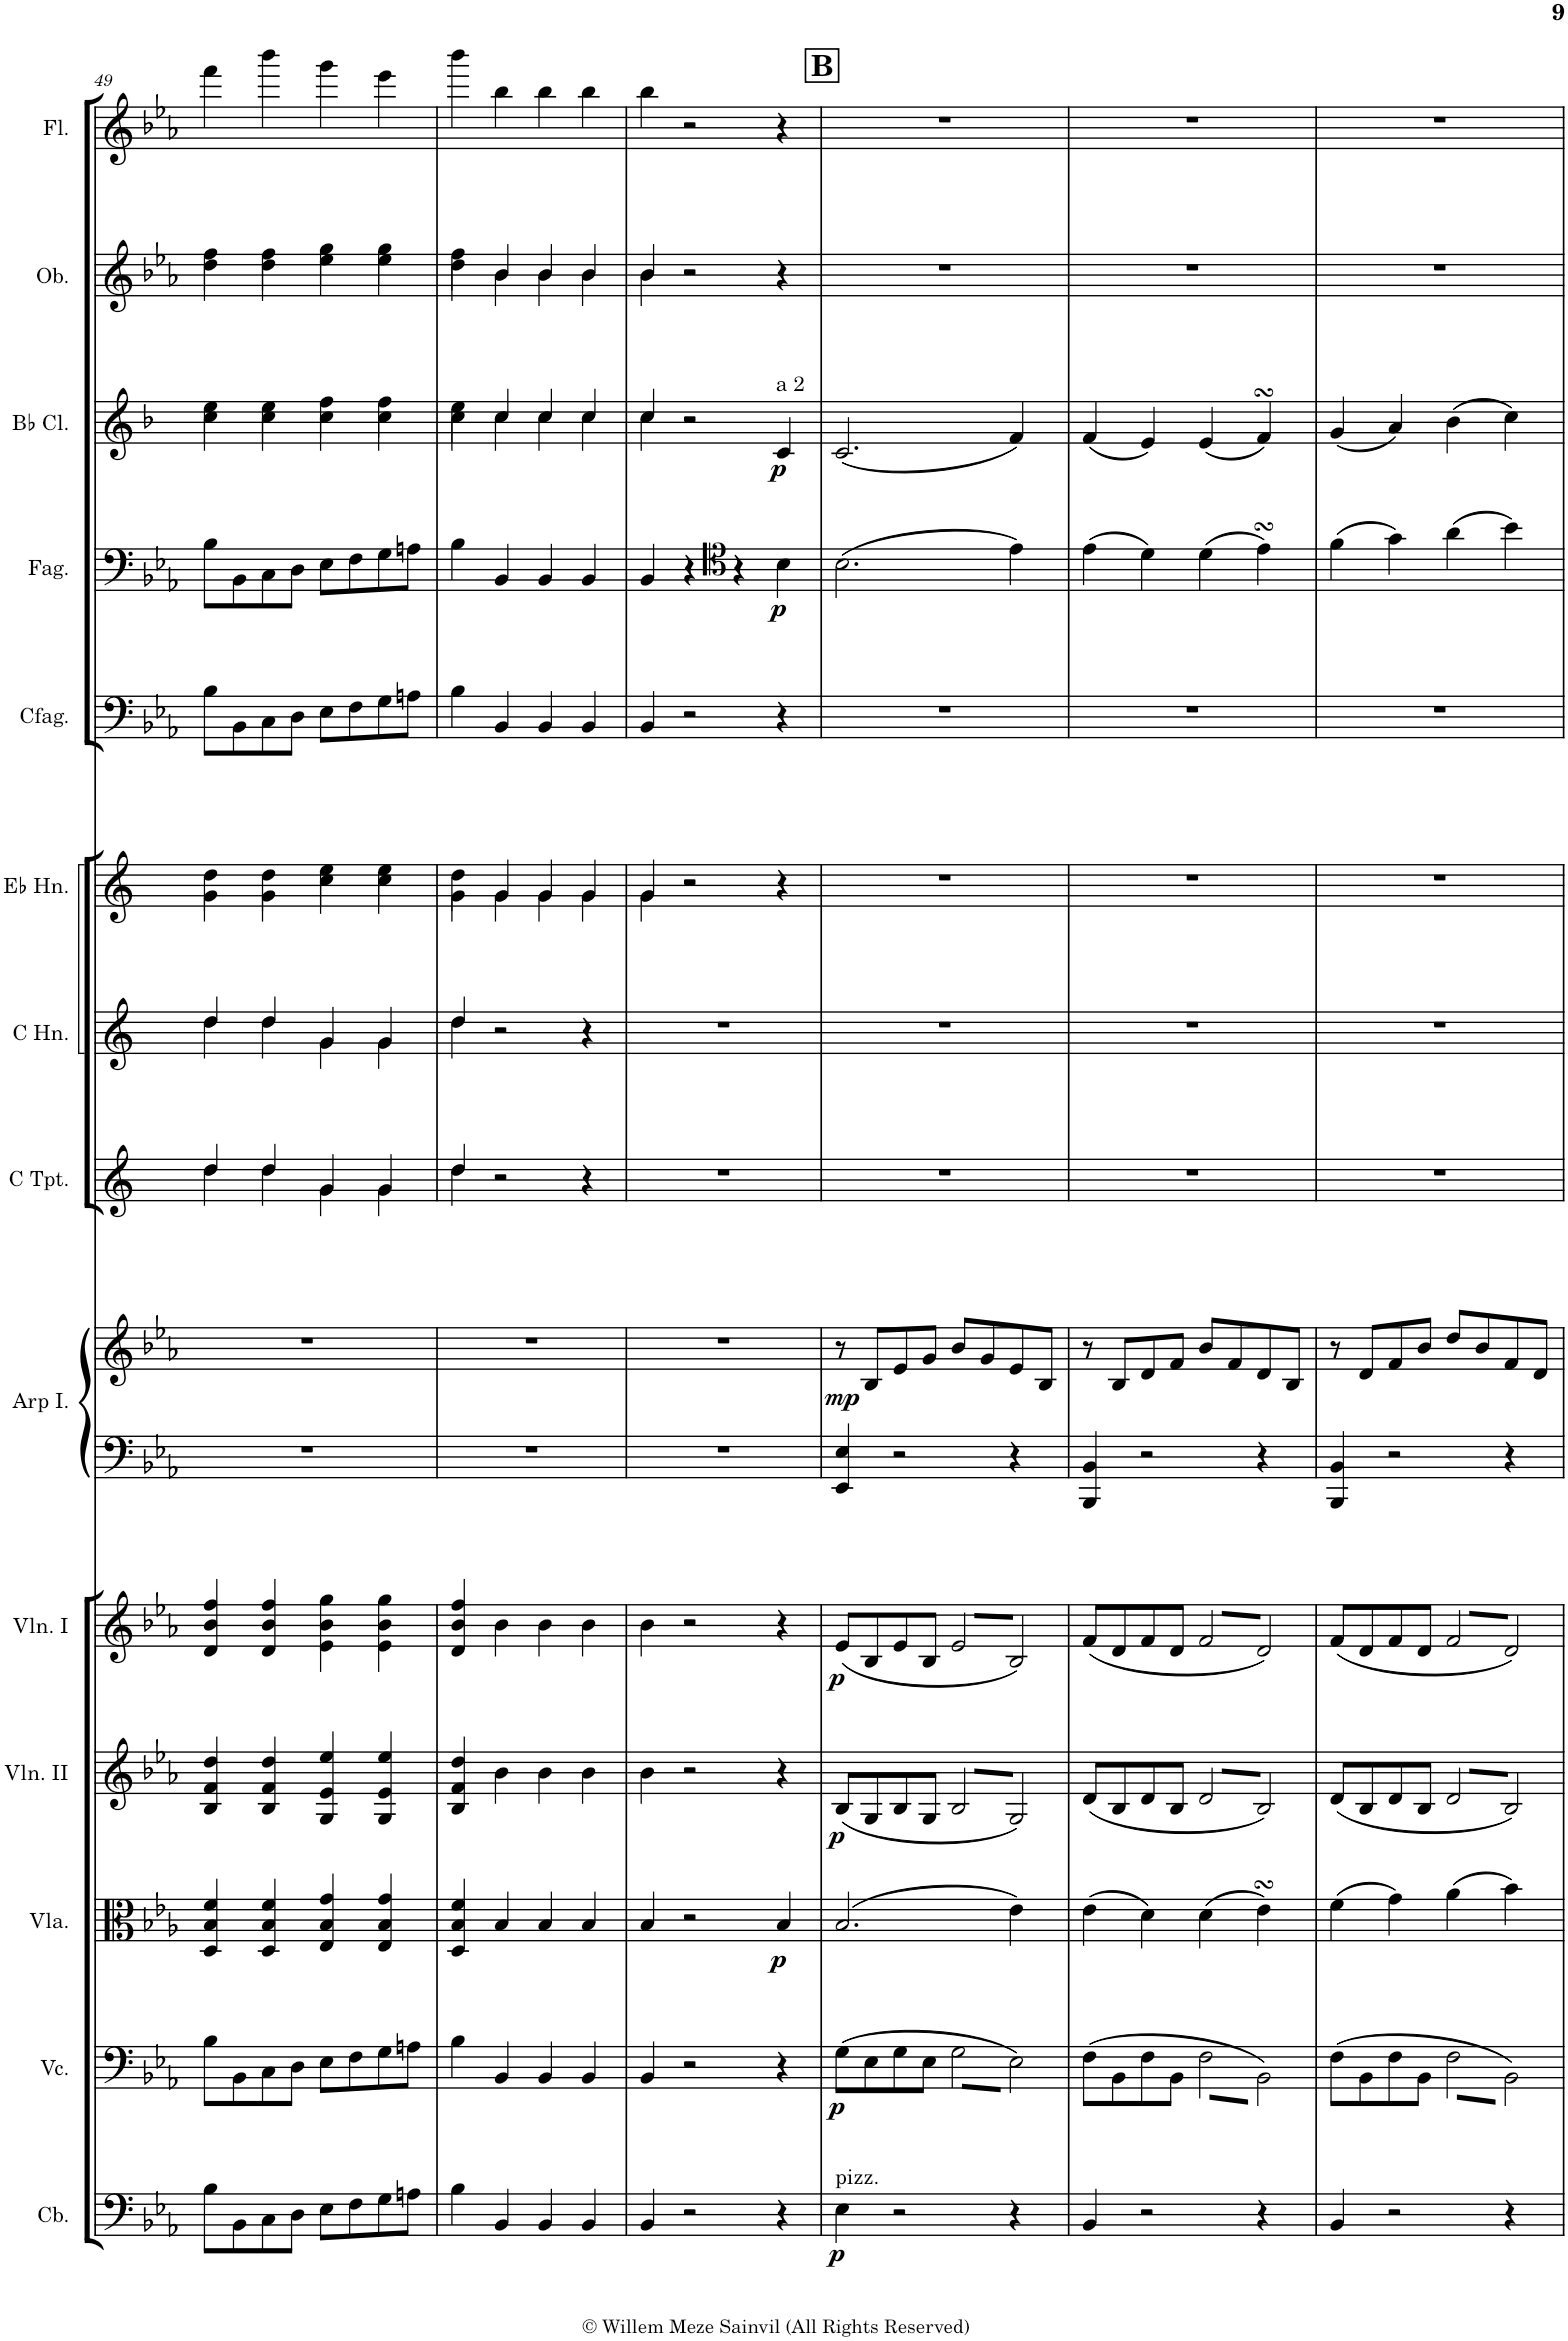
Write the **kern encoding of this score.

**kern	**dynam	**kern	**dynam	**kern	**dynam	**kern	**dynam	**kern	**dynam	**kern	**kern	**dynam	**kern	**kern	**kern	**kern	**kern	**dynam	**kern	**dynam	**kern	**kern
*part14	*part14	*part13	*part13	*part12	*part12	*part11	*part11	*part10	*part10	*part9	*part9	*part9	*part8	*part7	*part6	*part5	*part4	*part4	*part3	*part3	*part2	*part1
*staff15	*staff15	*staff14	*staff14	*staff13	*staff13	*staff12	*staff12	*staff11	*staff11	*staff10	*staff9	*staff9/10	*staff8	*staff7	*staff6	*staff5	*staff4	*staff4	*staff3	*staff3	*staff2	*staff1
*I"Contrabassi	*	*I"Violoncelli	*	*I"Viole	*	*I"Violini II	*	*I"Violini I	*	*I"Arpa I	*	*	*I"I &amp; II Trombe in C	*I"III &amp; IV Corni in C	*I"I &amp; II Corni in Es	*I"Contrafagotto	*I"2 Fagotti	*	*I"2 Clarinetti in B	*	*I"2 Oboi	*I"2 Flauti
*I'Cb.	*	*I'Vc.	*	*	*	*I'Vln. II	*	*I'Vln. I	*	*I'Arp I.	*	*	*	*	*	*I'Cfag.	*I'Fag.	*	*	*	*I'Ob.	*I'Fl.
!!LO:PB:g=z
*clefF4	*	*clefF4	*	*clefC3	*	*clefG2	*	*clefG2	*	*clefF4	*clefG2	*	*clefG2	*clefG2	*clefG2	*clefF4	*clefF4	*	*clefG2	*	*clefG2	*clefG2
*Trd7c12	*	*	*	*	*	*	*	*	*	*	*	*	*	*Trd7c12	*Trd5c9	*Trd7c12	*	*	*Trd1c2	*	*	*
*k[b-e-a-]	*	*k[b-e-a-]	*	*k[b-e-a-]	*	*k[b-e-a-]	*	*k[b-e-a-]	*	*k[b-e-a-]	*k[b-e-a-]	*	*k[]	*k[]	*k[]	*k[b-e-a-]	*k[b-e-a-]	*	*k[b-]	*	*k[b-e-a-]	*k[b-e-a-]
*M2/2	*	*M2/2	*	*M2/2	*	*M2/2	*	*M2/2	*	*M2/2	*M2/2	*	*M2/2	*M2/2	*M2/2	*M2/2	*M2/2	*	*M2/2	*	*M2/2	*M2/2
*met(c|)	*	*met(c|)	*	*met(c|)	*	*met(c|)	*	*met(c|)	*	*met(c|)	*met(c|)	*	*met(c|)	*met(c|)	*met(c|)	*met(c|)	*met(c|)	*	*met(c|)	*	*met(c|)	*met(c|)
=49	=49	=49	=49	=49	=49	=49	=49	=49	=49	=49	=49	=49	=49	=49	=49	=49	=49	=49	=49	=49	=49	=49
*	*	*	*	*	*	*	*	*	*	*	*	*	*^	*^	*^	*	*	*	*^	*	*^	*
8B-\L	.	8B-\L	.	4D/ 4B-/ 4f/	.	4B-/ 4f/ 4dd/	.	4d/ 4b-/ 4ff/	.	1r	1r	.	4dd/	4dd\	4dd/	4dd\	4dd\	4g\	8B-\L	8B-\L	.	4ee\	4cc\	.	4ff\	4dd\	4fff\
8BB-\	.	8BB-\	.	.	.	.	.	.	.	.	.	.	.	.	.	.	.	.	8BB-\	8BB-\	.	.	.	.	.	.	.
8C\	.	8C\	.	4D/ 4B-/ 4f/	.	4B-/ 4f/ 4dd/	.	4d/ 4b-/ 4ff/	.	.	.	.	4dd/	4dd\	4dd/	4dd\	4dd\	4g\	8C\	8C\	.	4ee\	4cc\	.	4ff\	4dd\	4bbb-\
8D\J	.	8D\J	.	.	.	.	.	.	.	.	.	.	.	.	.	.	.	.	8D\J	8D\J	.	.	.	.	.	.	.
8E-\L	.	8E-\L	.	4E-/ 4B-/ 4g/	.	4G/ 4e-/ 4ee-/	.	4e-\ 4b-\ 4gg\	.	.	.	.	4g/	4g\	4g/	4g\	4ee\	4cc\	8E-\L	8E-\L	.	4ff\	4cc\	.	4gg\	4ee-\	4ggg\
8F\	.	8F\	.	.	.	.	.	.	.	.	.	.	.	.	.	.	.	.	8F\	8F\	.	.	.	.	.	.	.
8G\	.	8G\	.	4E-/ 4B-/ 4g/	.	4G/ 4e-/ 4ee-/	.	4e-\ 4b-\ 4gg\	.	.	.	.	4g/	4g\	4g/	4g\	4ee\	4cc\	8G\	8G\	.	4ff\	4cc\	.	4gg\	4ee-\	4eee-\
8An\J	.	8An\J	.	.	.	.	.	.	.	.	.	.	.	.	.	.	.	.	8An\J	8An\J	.	.	.	.	.	.	.
=50	=50	=50	=50	=50	=50	=50	=50	=50	=50	=50	=50	=50	=50	=50	=50	=50	=50	=50	=50	=50	=50	=50	=50	=50	=50	=50	=50
4B-\	.	4B-\	.	4D/ 4B-/ 4f/	.	4B-/ 4f/ 4dd/	.	4d/ 4b-/ 4ff/	.	1r	1r	.	4dd/	4dd\	4dd/	4dd\	4dd\	4g\	4B-\	4B-\	.	4ee\	4cc\	.	4ff\	4dd\	4bbb-\
4BB-/	.	4BB-/	.	4B-/	.	4b-\	.	4b-\	.	.	.	.	2r	2.ryy	2r	2.ryy	4g/	4g\	4BB-/	4BB-/	.	4cc/	4cc\	.	4b-/	4b-\	4bb-\
4BB-/	.	4BB-/	.	4B-/	.	4b-\	.	4b-\	.	.	.	.	.	.	.	.	4g/	4g\	4BB-/	4BB-/	.	4cc/	4cc\	.	4b-/	4b-\	4bb-\
4BB-/	.	4BB-/	.	4B-/	.	4b-\	.	4b-\	.	.	.	.	4r	.	4r	.	4g/	4g\	4BB-/	4BB-/	.	4cc/	4cc\	.	4b-/	4b-\	4bb-\
*	*	*	*	*	*	*	*	*	*	*	*	*	*v	*v	*	*	*	*	*	*	*	*	*	*	*	*	*
*	*	*	*	*	*	*	*	*	*	*	*	*	*	*v	*v	*	*	*	*	*	*	*	*	*	*	*
=51	=51	=51	=51	=51	=51	=51	=51	=51	=51	=51	=51	=51	=51	=51	=51	=51	=51	=51	=51	=51	=51	=51	=51	=51	=51
4BB-/	.	4BB-/	.	4B-/	.	4b-\	.	4b-\	.	1r	1r	.	1r	1r	4g/	4g\	4BB-/	4BB-/	.	4cc/	4cc\	.	4b-/	4b-\	4bb-\
2r	.	2r	.	2r	.	2r	.	2r	.	.	.	.	.	.	2r	2.ryy	2r	4r	.	2r	2.ryy	.	2r	2.ryy	2r
*	*	*	*	*	*	*	*	*	*	*	*	*	*	*	*	*	*	*clefC4	*	*	*	*	*	*	*
.	.	.	.	.	.	.	.	.	.	.	.	.	.	.	.	.	.	4r	.	.	.	.	.	.	.
!	!	!	!	!	!	!	!	!	!	!	!	!	!	!	!	!	!	!	!	!LO:TX:a:t=a 2	!	!	!	!	!
!	!	!	!	!	!LO:DY:b	!	!	!	!	!	!	!	!	!	!	!	!	!	!LO:DY:b	!	!	!LO:DY:b	!	!	!
4r	.	4r	.	4B-/	p	4r	.	4r	.	.	.	.	.	.	4r	.	4r	4B-\	p	4c/	.	p	4r	.	4r
*	*	*	*	*	*	*	*	*	*	*	*	*	*	*	*	*	*	*	*	*v	*v	*	*	*	*
*	*	*	*	*	*	*	*	*	*	*	*	*	*	*	*v	*v	*	*	*	*	*	*v	*v	*
=52	=52	=52	=52	=52	=52	=52	=52	=52	=52	=52	=52	=52	=52	=52	=52	=52	=52	=52	=52	=52	=52	=52
!LO:TX:a:t=pizz.	!	!	!	!	!	!	!	!	!	!	!	!	!	!	!	!	!	!	!	!	!	!
!	!LO:DY:b	!	!LO:DY:b	!	!	!	!LO:DY:b	!	!LO:DY:b	!	!	!LO:DY:b	!	!	!	!	!	!	!	!	!	!
4E-\	p	(8G\L	p	(2.B-/	.	(8B-/L	p	(8e-/L	p	4EE-/ 4E-/	8r	mp	1r	1r	1r	1r	(2.B-\	.	(2.c/	.	1r	1r
.	.	8E-\	.	.	.	8G/	.	8B-/	.	.	8B-/L	.	.	.	.	.	.	.	.	.	.	.
2r	.	8G\	.	.	.	8B-/	.	8e-/	.	2r	8e-/	.	.	.	.	.	.	.	.	.	.	.
.	.	8E-\J	.	.	.	8G/J	.	8B-/J	.	.	8g/J	.	.	.	.	.	.	.	.	.	.	.
*	*	*tremolo	*	*	*	*	*	*	*	*	*	*	*	*	*	*	*	*	*	*	*	*
*	*	*	*	*	*	*tremolo	*	*	*	*	*	*	*	*	*	*	*	*	*	*	*	*
*	*	*	*	*	*	*	*	*tremolo	*	*	*	*	*	*	*	*	*	*	*	*	*	*
.	.	16G\LL	.	.	.	16B-/LL	.	16e-/LL	.	.	8b-/L	.	.	.	.	.	.	.	.	.	.	.
.	.	16E-\)	.	.	.	16G/)	.	16B-/)	.	.	.	.	.	.	.	.	.	.	.	.	.	.
.	.	16G\	.	.	.	16B-/	.	16e-/	.	.	8g/	.	.	.	.	.	.	.	.	.	.	.
.	.	16E-\)	.	.	.	16G/)	.	16B-/)	.	.	.	.	.	.	.	.	.	.	.	.	.	.
4r	.	16G\	.	4e-\)	.	16B-/	.	16e-/	.	4r	8e-/	.	.	.	.	.	4e-\)	.	4f/)	.	.	.
.	.	16E-\)	.	.	.	16G/)	.	16B-/)	.	.	.	.	.	.	.	.	.	.	.	.	.	.
.	.	16G\	.	.	.	16B-/	.	16e-/	.	.	8B-/J	.	.	.	.	.	.	.	.	.	.	.
.	.	16E-\)JJ	.	.	.	16G/)JJ	.	16B-/)JJ	.	.	.	.	.	.	.	.	.	.	.	.	.	.
*	*	*	*	*	*	*	*	*Xtremolo	*	*	*	*	*	*	*	*	*	*	*	*	*	*
*	*	*	*	*	*	*Xtremolo	*	*	*	*	*	*	*	*	*	*	*	*	*	*	*	*
*	*	*Xtremolo	*	*	*	*	*	*	*	*	*	*	*	*	*	*	*	*	*	*	*	*
=53	=53	=53	=53	=53	=53	=53	=53	=53	=53	=53	=53	=53	=53	=53	=53	=53	=53	=53	=53	=53	=53	=53
4BB-/	.	(8F\L	.	(4e-\	.	(8d/L	.	(8f/L	.	4BBB-/ 4BB-/	8r	.	1r	1r	1r	1r	(4e-\	.	(4f/	.	1r	1r
.	.	.	.	.	.	.	.	.	.	.	.	.	.	.	.	.	.	.	.	.	.	.
.	.	8BB-\	.	.	.	8B-/	.	8d/	.	.	8B-/L	.	.	.	.	.	.	.	.	.	.	.
.	.	.	.	.	.	.	.	.	.	.	.	.	.	.	.	.	.	.	.	.	.	.
2r	.	8F\	.	4d\)	.	8d/	.	8f/	.	2r	8d/	.	.	.	.	.	4d\)	.	4e/)	.	.	.
.	.	8BB-\J	.	.	.	8B-/J	.	8d/J	.	.	8f/J	.	.	.	.	.	.	.	.	.	.	.
*	*	*tremolo	*	*	*	*	*	*	*	*	*	*	*	*	*	*	*	*	*	*	*	*
*	*	*	*	*	*	*tremolo	*	*	*	*	*	*	*	*	*	*	*	*	*	*	*	*
*	*	*	*	*	*	*	*	*tremolo	*	*	*	*	*	*	*	*	*	*	*	*	*	*
.	.	16F\LL	.	(4d\	.	16d/LL	.	16f/LL	.	.	8b-/L	.	.	.	.	.	(4d\	.	(4e/	.	.	.
.	.	16BB-\)	.	.	.	16B-/)	.	16d/)	.	.	.	.	.	.	.	.	.	.	.	.	.	.
.	.	16F\	.	.	.	16d/	.	16f/	.	.	8f/	.	.	.	.	.	.	.	.	.	.	.
.	.	16BB-\)	.	.	.	16B-/)	.	16d/)	.	.	.	.	.	.	.	.	.	.	.	.	.	.
4r	.	16F\	.	4e-sSSs\)	.	16d/	.	16f/	.	4r	8d/	.	.	.	.	.	4e-sSSs\)	.	4fsSSs/)	.	.	.
.	.	16BB-\)	.	.	.	16B-/)	.	16d/)	.	.	.	.	.	.	.	.	.	.	.	.	.	.
.	.	16F\	.	.	.	16d/	.	16f/	.	.	8B-/J	.	.	.	.	.	.	.	.	.	.	.
.	.	16BB-\)JJ	.	.	.	16B-/)JJ	.	16d/)JJ	.	.	.	.	.	.	.	.	.	.	.	.	.	.
*	*	*	*	*	*	*	*	*Xtremolo	*	*	*	*	*	*	*	*	*	*	*	*	*	*
*	*	*	*	*	*	*Xtremolo	*	*	*	*	*	*	*	*	*	*	*	*	*	*	*	*
*	*	*Xtremolo	*	*	*	*	*	*	*	*	*	*	*	*	*	*	*	*	*	*	*	*
=54	=54	=54	=54	=54	=54	=54	=54	=54	=54	=54	=54	=54	=54	=54	=54	=54	=54	=54	=54	=54	=54	=54
4BB-/	.	(8F\L	.	(4f\	.	(8d/L	.	(8f/L	.	4BBB-/ 4BB-/	8r	.	1r	1r	1r	1r	(4f\	.	(4g/	.	1r	1r
.	.	.	.	.	.	.	.	.	.	.	.	.	.	.	.	.	.	.	.	.	.	.
.	.	8BB-\	.	.	.	8B-/	.	8d/	.	.	8d/L	.	.	.	.	.	.	.	.	.	.	.
.	.	.	.	.	.	.	.	.	.	.	.	.	.	.	.	.	.	.	.	.	.	.
2r	.	8F\	.	4g\)	.	8d/	.	8f/	.	2r	8f/	.	.	.	.	.	4g\)	.	4a/)	.	.	.
.	.	8BB-\J	.	.	.	8B-/J	.	8d/J	.	.	8b-/J	.	.	.	.	.	.	.	.	.	.	.
*	*	*tremolo	*	*	*	*	*	*	*	*	*	*	*	*	*	*	*	*	*	*	*	*
*	*	*	*	*	*	*tremolo	*	*	*	*	*	*	*	*	*	*	*	*	*	*	*	*
*	*	*	*	*	*	*	*	*tremolo	*	*	*	*	*	*	*	*	*	*	*	*	*	*
.	.	16F\LL	.	(4a-\	.	16d/LL	.	16f/LL	.	.	8dd/L	.	.	.	.	.	(4a-\	.	(4b-\	.	.	.
.	.	16BB-\)	.	.	.	16B-/)	.	16d/)	.	.	.	.	.	.	.	.	.	.	.	.	.	.
.	.	16F\	.	.	.	16d/	.	16f/	.	.	8b-/	.	.	.	.	.	.	.	.	.	.	.
.	.	16BB-\)	.	.	.	16B-/)	.	16d/)	.	.	.	.	.	.	.	.	.	.	.	.	.	.
4r	.	16F\	.	4b-\)	.	16d/	.	16f/	.	4r	8f/	.	.	.	.	.	4b-\)	.	4cc\)	.	.	.
.	.	16BB-\)	.	.	.	16B-/)	.	16d/)	.	.	.	.	.	.	.	.	.	.	.	.	.	.
.	.	16F\	.	.	.	16d/	.	16f/	.	.	8d/J	.	.	.	.	.	.	.	.	.	.	.
.	.	16BB-\)JJ	.	.	.	16B-/)JJ	.	16d/)JJ	.	.	.	.	.	.	.	.	.	.	.	.	.	.
*	*	*	*	*	*	*	*	*Xtremolo	*	*	*	*	*	*	*	*	*	*	*	*	*	*
*	*	*	*	*	*	*Xtremolo	*	*	*	*	*	*	*	*	*	*	*	*	*	*	*	*
*	*	*Xtremolo	*	*	*	*	*	*	*	*	*	*	*	*	*	*	*	*	*	*	*	*
.	.	.	.	.	.	.	.	.	.	.	.	.	.	.	.	.	.	.	.	.	.	.
.	.	.	.	.	.	.	.	.	.	.	.	.	.	.	.	.	.	.	.	.	.	.
.	.	.	.	.	.	.	.	.	.	.	.	.	.	.	.	.	.	.	.	.	.	.
.	.	.	.	.	.	.	.	.	.	.	.	.	.	.	.	.	.	.	.	.	.	.
=	=	=	=	=	=	=	=	=	=	=	=	=	=	=	=	=	=	=	=	=	=	=
*-	*-	*-	*-	*-	*-	*-	*-	*-	*-	*-	*-	*-	*-	*-	*-	*-	*-	*-	*-	*-	*-	*-
